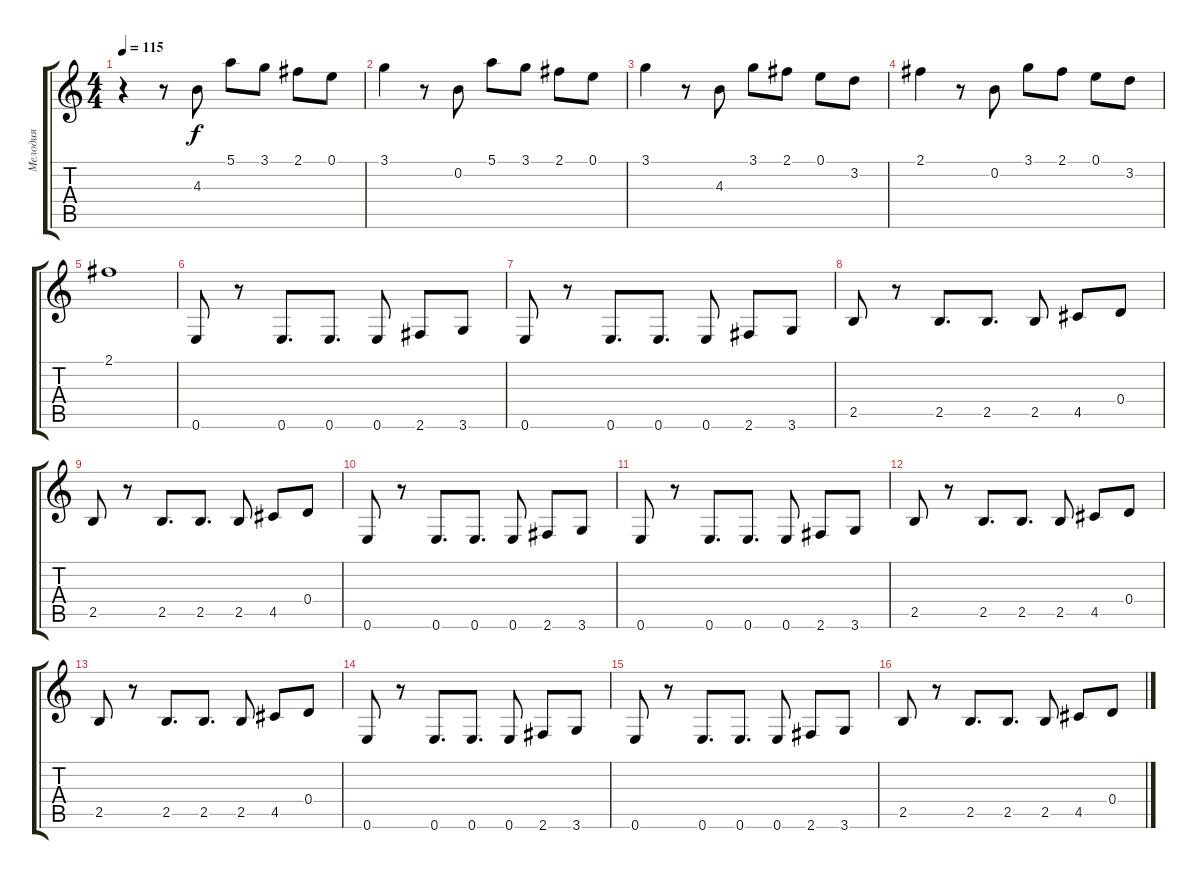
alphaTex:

\track ("Мелодия" "Мелодия") {instrument overdrivenguitar}
\staff {score tabs}
\tuning (E4 B3 G3 D3 A2 E2) {hide}
\ts (4 4)
\tempo 115
\clef g2
\ks c
r.4{dy f instrument overdrivenguitar} r.8 4.3.8 5.1.8 3.1.8 2.1.8 0.1.8 |
3.1.4 r.8 0.2.8 5.1.8 3.1.8 2.1.8 0.1.8 |
3.1.4 r.8 4.3.8 3.1.8 2.1.8 0.1.8 3.2.8 |
2.1.4 r.8 0.2.8 3.1.8 2.1.8 0.1.8 3.2.8 |
2.1.1 |
0.6.8 r.8 0.6.8{d} 0.6.8{d} 0.6.8 2.6.8 3.6.8 |
0.6.8 r.8 0.6.8{d} 0.6.8{d} 0.6.8 2.6.8 3.6.8 |
2.5.8 r.8 2.5.8{d} 2.5.8{d} 2.5.8 4.5.8 0.4.8 |
2.5.8 r.8 2.5.8{d} 2.5.8{d} 2.5.8 4.5.8 0.4.8 |
0.6.8 r.8 0.6.8{d} 0.6.8{d} 0.6.8 2.6.8 3.6.8 |
0.6.8 r.8 0.6.8{d} 0.6.8{d} 0.6.8 2.6.8 3.6.8 |
2.5.8 r.8 2.5.8{d} 2.5.8{d} 2.5.8 4.5.8 0.4.8 |
2.5.8 r.8 2.5.8{d} 2.5.8{d} 2.5.8 4.5.8 0.4.8 |
0.6.8 r.8 0.6.8{d} 0.6.8{d} 0.6.8 2.6.8 3.6.8 |
0.6.8 r.8 0.6.8{d} 0.6.8{d} 0.6.8 2.6.8 3.6.8 |
2.5.8 r.8 2.5.8{d} 2.5.8{d} 2.5.8 4.5.8 0.4.8
